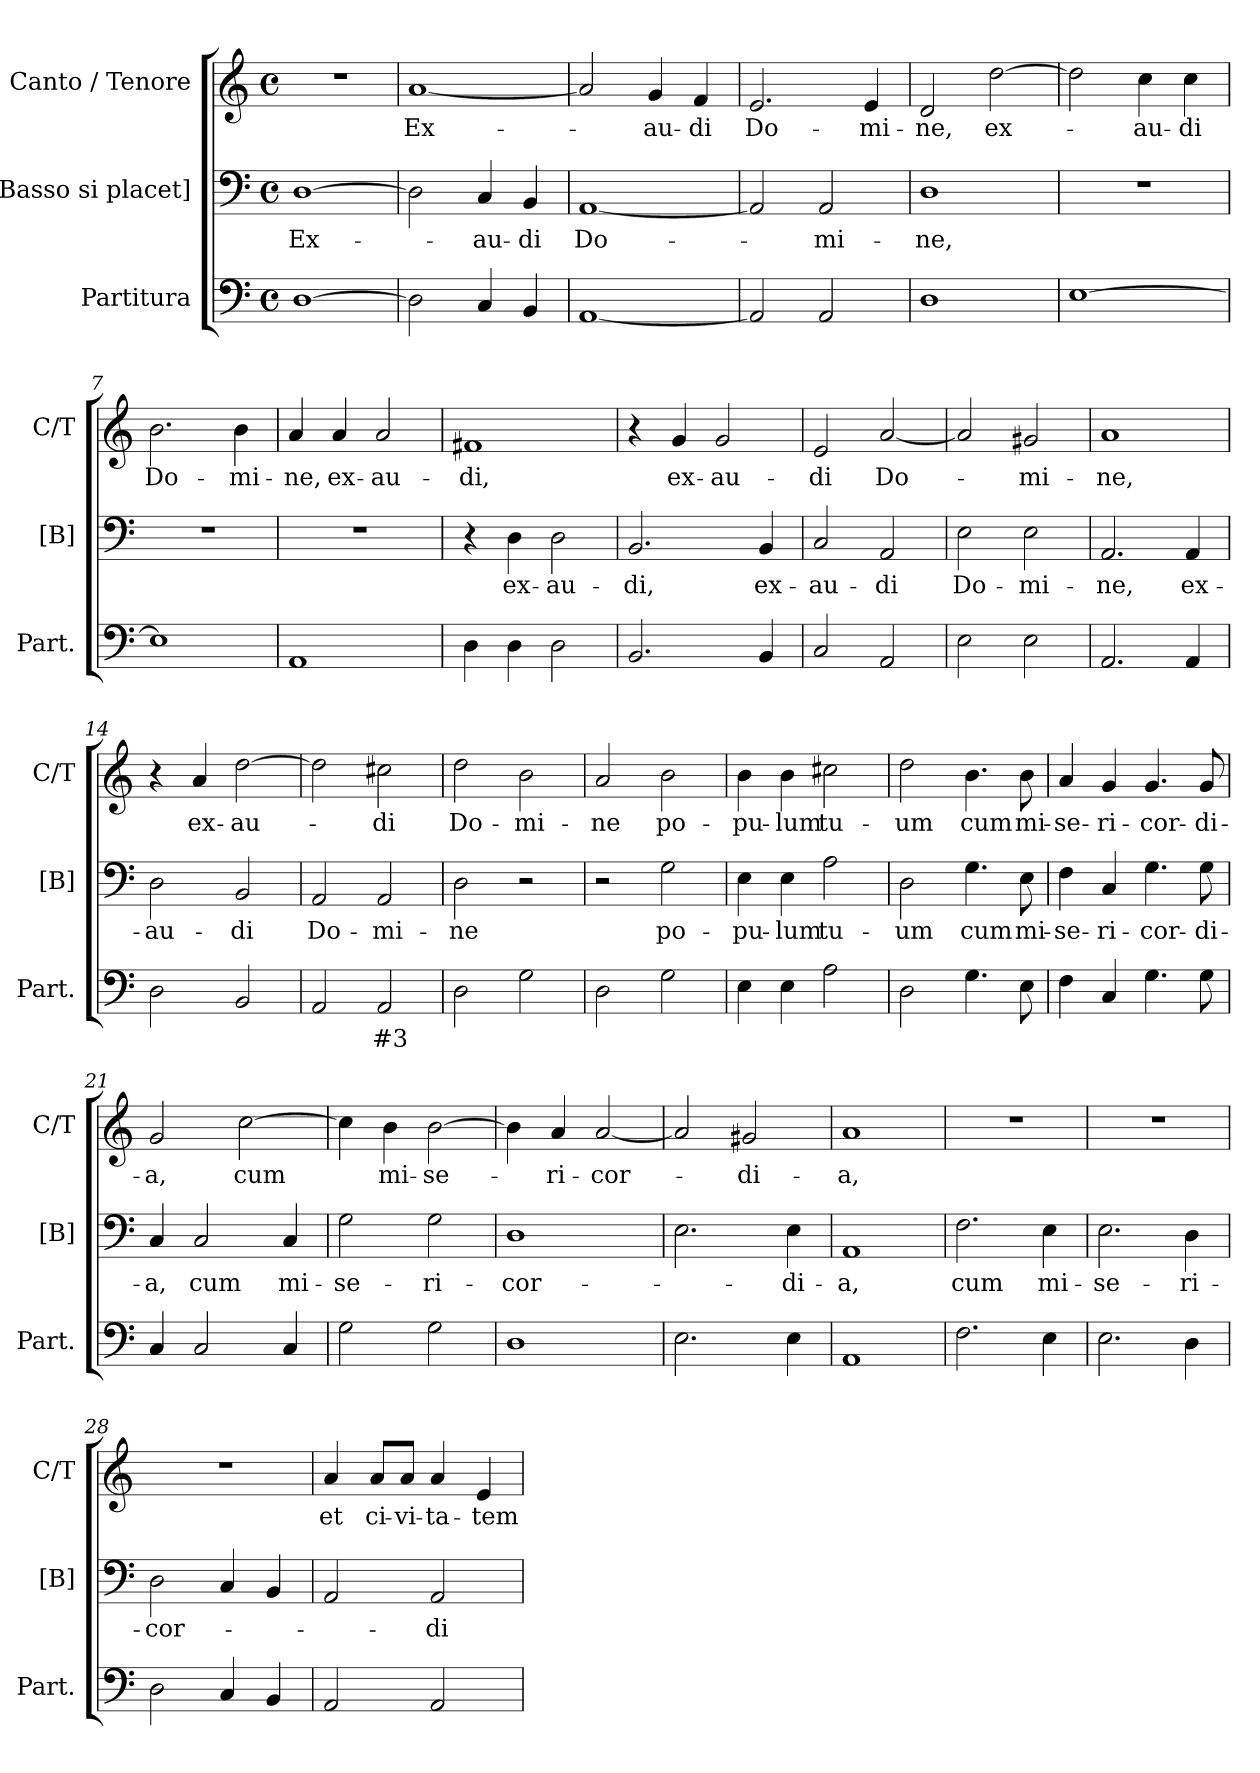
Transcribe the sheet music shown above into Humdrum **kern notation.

**kern	**text	**kern	**text	**kern	**text
*part3	*part3	*part2	*part2	*part1	*part1
*staff3	*staff3	*staff2	*staff2	*staff1	*staff1
*I"Partitura	*	*I"[Basso si placet]	*	*I"Canto / Tenore	*
*I'Part.	*	*I'[B]	*	*I'C/T	*
*clefF4	*	*clefF4	*	*clefG2	*
*k[]	*	*k[]	*	*k[]	*
*M4/4	*	*M4/4	*	*M4/4	*
*met(c)	*	*met(c)	*	*met(c)	*
=1	=1	=1	=1	=1	=1
[1D	.	[1D	Ex-	1r	.
=2	=2	=2	=2	=2	=2
2D\]	.	2D\]	.	[1a	Ex-
4C>/	.	4C/	-au-	.	.
4BB/	.	4BB/	-di	.	.
=3	=3	=3	=3	=3	=3
[1AA	.	[1AA	Do-	2a/]	.
.	.	.	.	4g/	-au-
.	.	.	.	4f/	-di
=4	=4	=4	=4	=4	=4
2AA/]	.	2AA/]	.	2.e/	Do-
2AA/	.	2AA/	-mi-	.	.
.	.	.	.	4e/	-mi-
=5	=5	=5	=5	=5	=5
1D	.	1D	-ne,	2d/	-ne,
.	.	.	.	[2dd\	ex-
=6	=6	=6	=6	=6	=6
[1E	.	1r	.	2dd\]	.
.	.	.	.	4cc\	-au-
.	.	.	.	4cc\	-di
=7	=7	=7	=7	=7	=7
1E]	.	1r	.	2.b\	Do-
.	.	.	.	4b\	-mi-
=8	=8	=8	=8	=8	=8
1AA	.	1r	.	4a/	-ne,
.	.	.	.	4a/	ex-
.	.	.	.	2a/	-au-
=9	=9	=9	=9	=9	=9
4D\	.	4r	.	1f#X	-di,
4D\	.	4D\	ex-	.	.
2D\	.	2D\	-au-	.	.
=10	=10	=10	=10	=10	=10
2.BB>/	.	2.BB/	-di,	4r	.
.	.	.	.	4g/	ex-
.	.	.	.	2g/	-au-
4BB>/	.	4BB/	ex-	.	.
=11	=11	=11	=11	=11	=11
2C/	.	2C/	-au-	2e/	-di
2AA/	.	2AA/	-di	[2a/	Do-
=12	=12	=12	=12	=12	=12
2E>\	.	2E\	Do-	2a/]	.
2E>\	.	2E\	-mi-	2g#X/	-mi-
=13	=13	=13	=13	=13	=13
2.AA/	.	2.AA/	-ne,	1a	-ne,
4AA/	.	4AA/	ex-	.	.
=14	=14	=14	=14	=14	=14
2D\	.	2D\	-au-	4r	.
.	.	.	.	4a/	ex-
2BB/	.	2BB/	-di	[2dd\	-au-
=15	=15	=15	=15	=15	=15
2AA>/	.	2AA/	Do-	2dd\]	.
2AA/	#3	2AA/	-mi-	2cc#X\	-di
=16	=16	=16	=16	=16	=16
2D\	.	2D\	-ne	2dd\	Do-
2G\	.	2r	.	2b\	-mi-
=17	=17	=17	=17	=17	=17
2D\	.	2r	.	2a/	-ne
2G\	.	2G\	po-	2b\	po-
=18	=18	=18	=18	=18	=18
4E\	.	4E\	-pu-	4b\	-pu-
4E\	.	4E\	-lum	4b\	-lum
2A\	.	2A\	tu-	2cc#X\	tu-
=19	=19	=19	=19	=19	=19
2D\	.	2D\	-um	2dd\	-um
4.G\	.	4.G\	cum	4.b\	cum
8E\	.	8E\	mi-	8b\	mi-
=20	=20	=20	=20	=20	=20
4F\	.	4F\	-se-	4a/	-se-
4C/	.	4C/	-ri-	4g/	-ri-
4.G\	.	4.G\	-cor-	4.g/	-cor-
8G\	.	8G\	-di-	8g/	-di-
=21	=21	=21	=21	=21	=21
4C/	.	4C/	-a,	2g/	-a,
2C/	.	2C/	cum	.	.
.	.	.	.	[2cc\	cum
4C/	.	4C/	mi-	.	.
=22	=22	=22	=22	=22	=22
2G>\	.	2G\	-se-	4cc\]	.
.	.	.	.	4b\	mi-
2G>\	.	2G\	-ri-	[2b\	-se-
=23	=23	=23	=23	=23	=23
1D	.	1D	-cor-	4b\]	.
.	.	.	.	4a/	-ri-
.	.	.	.	[2a/	-cor-
=24	=24	=24	=24	=24	=24
*	*	*^	*	*	*
2.E\	.	2.E\	2ryy	.	2a/]	.
.	.	.	2ryy	.	2g#X/	-di-
4E\	.	4E\	.	-di-	.	.
*	*	*v	*v	*	*	*
=25	=25	=25	=25	=25	=25
1AA	.	1AA	-a,	1a	-a,
=26	=26	=26	=26	=26	=26
2.F\	.	2.F\	cum	1r	.
4E\	.	4E\	mi-	.	.
=27	=27	=27	=27	=27	=27
2.E\	.	2.E\	-se-	1r	.
4D\	.	4D\	-ri-	.	.
=28	=28	=28	=28	=28	=28
2D\	.	2D\	-cor-	1r	.
4C/	.	4C/	.	.	.
4BB/	.	4BB/	.	.	.
=29	=29	=29	=29	=29	=29
2AA/	.	2AA/	.	4a/	et
.	.	.	.	8a/L	ci-
.	.	.	.	8a/J	-vi-
2AA/	.	2AA/	-di-	4a/	-ta-
.	.	.	.	4e/	-tem
=	=	=	=	=	=
*-	*-	*-	*-	*-	*-
